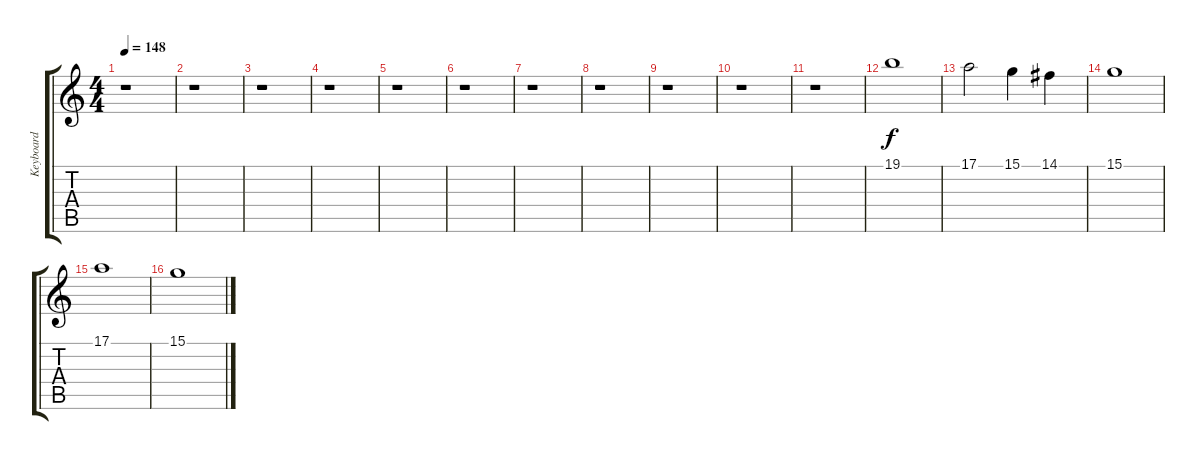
\track ("Keyboard" "Keyboard") {instrument pad2warm}
\staff {score tabs}
\tuning (E4 B3 G3 D3 A2 E2) {hide}
\ts (4 4)
\tempo 148
\clef g2
\ks c
r.1{dy f} |
r.1 |
r.1 |
r.1 |
r.1 |
r.1 |
r.1 |
r.1 |
r.1 |
r.1 |
r.1 |
19.1.1{volume 12 instrument choiraahs} |
17.1.2 15.1.4 14.1.4 |
15.1.1 |
17.1.1 |
15.1.1
